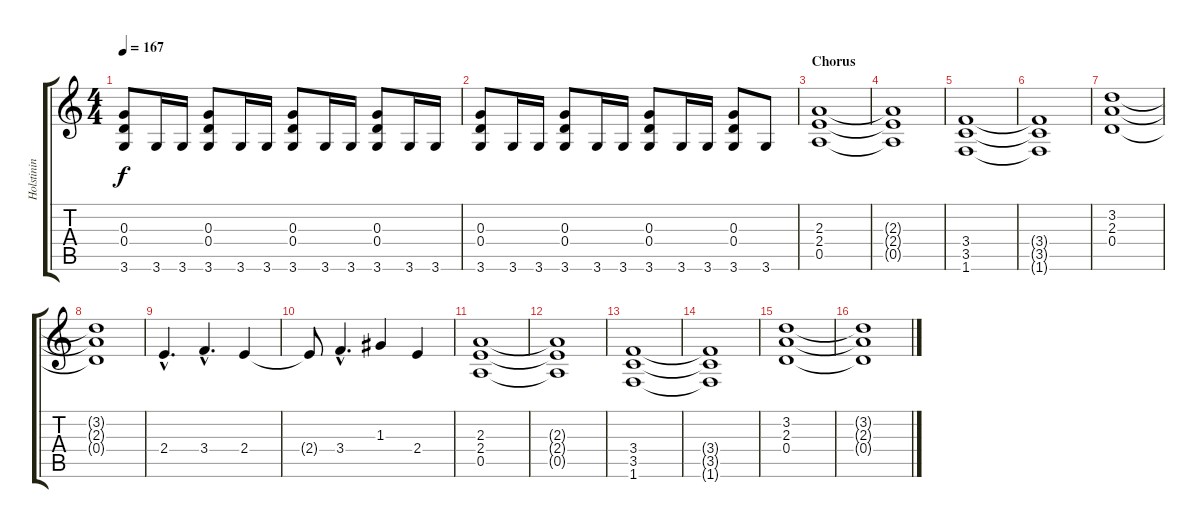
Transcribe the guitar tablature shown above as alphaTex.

\track ("Holstinin" "Holstinin") {instrument distortionguitar}
\staff {score tabs}
\tuning (E4 B3 G3 D3 A2 E2) {hide}
\ts (4 4)
\tempo 167
\clef g2
\ks c
(0.3 0.4 3.6).8{dy f} 3.6.16 3.6.16 (0.3 0.4 3.6).8 3.6.16 3.6.16 (0.3 0.4 3.6).8 3.6.16 3.6.16 (0.3 0.4 3.6).8 3.6.16 3.6.16 |
(0.3 0.4 3.6).8 3.6.16 3.6.16 (0.3 0.4 3.6).8 3.6.16 3.6.16 (0.3 0.4 3.6).8 3.6.16 3.6.16 (0.3 0.4 3.6).8 3.6.8 |
\section ("" "Chorus")
(2.3 2.4 0.5).1 |
(2.3{t} 2.4{t} 0.5{t}).1 |
(3.4 3.5 1.6).1 |
(3.4{t} 3.5{t} 1.6{t}).1 |
(3.2 2.3 0.4).1 |
(3.2{t} 2.3{t} 0.4{t}).1 |
2.4{hac}.4{d} 3.4{hac}.4{d} 2.4.4 |
2.4{t}.8 3.4{hac}.4{d} 1.3.4 2.4.4 |
(2.3 2.4 0.5).1 |
(2.3{t} 2.4{t} 0.5{t}).1 |
(3.4 3.5 1.6).1 |
(3.4{t} 3.5{t} 1.6{t}).1 |
(3.2 2.3 0.4).1 |
(3.2{t} 2.3{t} 0.4{t}).1
